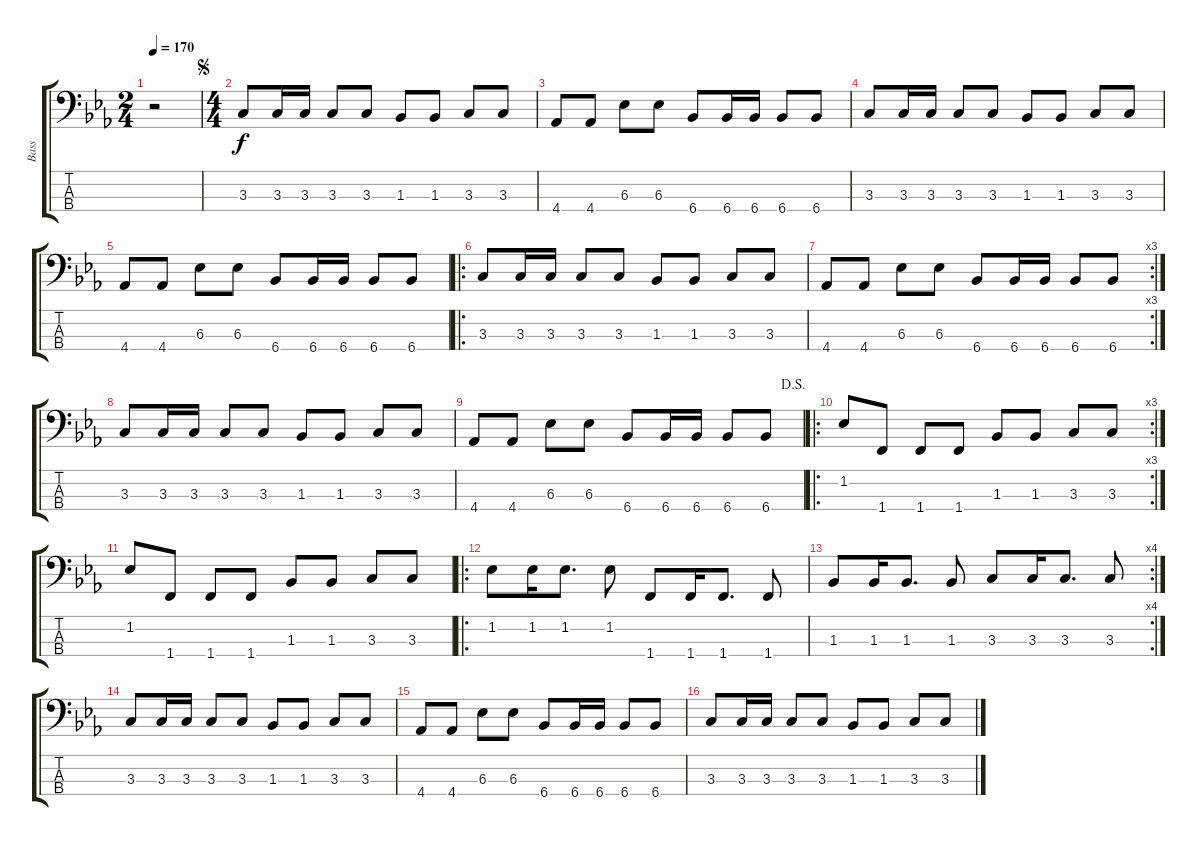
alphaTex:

\track ("Bass" "Bass") {instrument electricbasspick}
\staff {score tabs}
\tuning (G2 D2 A1 E1) {hide}
\ts (2 4)
\tempo 170
\clef f4
\ks eb
r.2{dy f instrument electricbasspick} |
\ts (4 4)
\jump segno
3.3.8 3.3.16 3.3.16 3.3.8 3.3.8 1.3.8 1.3.8 3.3.8 3.3.8 |
4.4.8 4.4.8 6.3.8 6.3.8 6.4.8 6.4.16 6.4.16 6.4.8 6.4.8 |
3.3.8 3.3.16 3.3.16 3.3.8 3.3.8 1.3.8 1.3.8 3.3.8 3.3.8 |
4.4.8 4.4.8 6.3.8 6.3.8 6.4.8 6.4.16 6.4.16 6.4.8 6.4.8 |
\ro
3.3.8 3.3.16 3.3.16 3.3.8 3.3.8 1.3.8 1.3.8 3.3.8 3.3.8 |
\rc 3
4.4.8 4.4.8 6.3.8 6.3.8 6.4.8 6.4.16 6.4.16 6.4.8 6.4.8 |
3.3.8 3.3.16 3.3.16 3.3.8 3.3.8 1.3.8 1.3.8 3.3.8 3.3.8 |
\jump dalsegno
4.4.8 4.4.8 6.3.8 6.3.8 6.4.8 6.4.16 6.4.16 6.4.8 6.4.8 |
\ro
\rc 3
1.2.8 1.4.8 1.4.8 1.4.8 1.3.8 1.3.8 3.3.8 3.3.8 |
1.2.8 1.4.8 1.4.8 1.4.8 1.3.8 1.3.8 3.3.8 3.3.8 |
\ro
1.2.8 1.2.16 1.2.8{d} 1.2.8 1.4.8 1.4.16 1.4.8{d} 1.4.8 |
\rc 4
1.3.8 1.3.16 1.3.8{d} 1.3.8 3.3.8 3.3.16 3.3.8{d} 3.3.8 |
3.3.8 3.3.16 3.3.16 3.3.8 3.3.8 1.3.8 1.3.8 3.3.8 3.3.8 |
4.4.8 4.4.8 6.3.8 6.3.8 6.4.8 6.4.16 6.4.16 6.4.8 6.4.8 |
3.3.8 3.3.16 3.3.16 3.3.8 3.3.8 1.3.8 1.3.8 3.3.8 3.3.8
